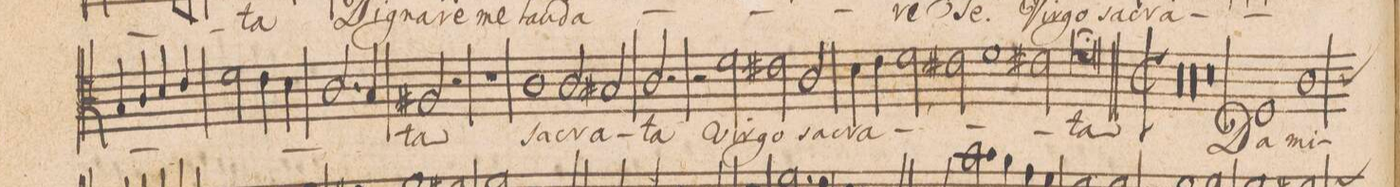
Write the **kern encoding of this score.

**kern	**text
*I"TENOR.	*
*clefC4	*
*k[]	*
*met(C|)	*
*M2/1	*
4G/	.
4A/	.
4B/	.
4c/	.
=28-	=28-
2d\	.
4c\	.
4B\	.
2.A/	.
4G/	.
=29-	=29-
2F#X/	-ta
2r	.
1r	.
=30-	=30-
1A	sa-
2A/	-cra-
2G#X/	.
=31-	=31-
2A/	-ta
2r	.
2r	.
2d\	vir-
=32-	=32-
2c#X\	-go
2A/	sa-
4B\	-cra-
4c#\	.
2d\	.
=33-	=33-
2c#X\	.
1d	.
2c#X\	.
=34-	=34-
0dl;	-ta
=35||	=35||
*M2/1	*
*met(C|)	*
00r	.
=36-	=36-
=37-	=37-
00r	.
=38-	=38-
=39-	=39-
0r	.
=40-	=40-
1D	Da
*custos:A	*
1A	mi-
=41-	=41-
*-	*-
